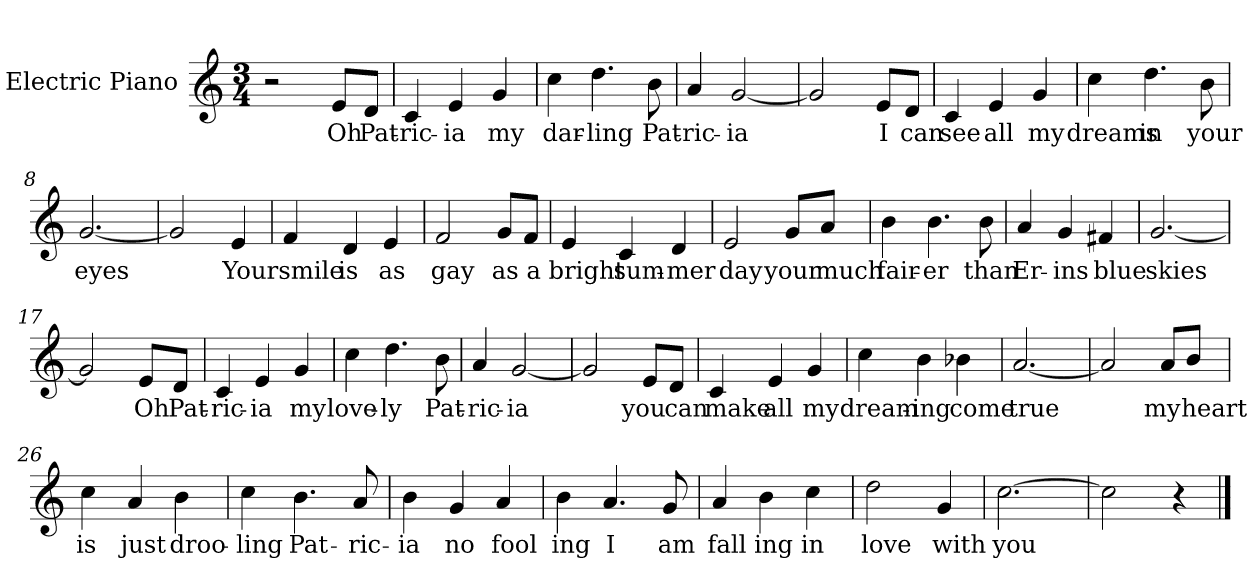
**kern	**text
*part1	*part1
*staff1	*staff1
*I"Electric Piano	*
*I'E.Pno	*
*clefG2	*
*k[]	*
*C:	*
*M3/4	*
=1	=1
2r	.
8e/L	Oh
8d/J	Pat-
=2	=2
4c/	-ric-
4e/	-ia
4g/	my
=3	=3
4cc\	dar-
4.dd\	-ling
8b\	Pat-
=4	=4
4a/	-ric-
[2g/	-ia
=5	=5
2g/]	.
8e/L	I
8d/J	can
=6	=6
4c/	see
4e/	all
4g/	my
!!LO:LB:g=z
=7	=7
4cc\	dreams
4.dd\	in
8b\	your
=8	=8
[2.g/	eyes
=9	=9
2g/]	.
4e/	Your
=10	=10
4f/	smile
4d/	is
4e/	as
=11	=11
2f/	gay
8g/L	as
8f/J	a
=12	=12
4e/	bright
4c/	sum-
4d/	-mer
!!LO:LB:g=z
=13	=13
2e/	day
8g/L	your
8a/J	much
=14	=14
4b\	fair-
4.b\	-er
8b\	than
=15	=15
4a/	Er-
4g/	-ins
4f#X/	blue
=16	=16
[2.g/	skies
=17	=17
2g/]	.
8e/L	Oh
8d/J	Pat-
=18	=18
4c/	ric-
4e/	-ia
4g/	my
!!LO:LB:g=z
=19	=19
4cc\	love-
4.dd\	-ly
8b\	Pat-
=20	=20
4a/	-ric-
[2g/	-ia
=21	=21
2g/]	.
8e/L	you
8d/J	can
=22	=22
4c/	make
4e/	all
4g/	my
=23	=23
4cc\	dream-
4b\	-ing
4b-X\	come
=24	=24
[2.a/	true
!!LO:LB:g=z
=25	=25
2a/]	.
8a/L	my
8b/J	heart
=26	=26
4cc\	is
4a/	just
4b\	droo-
=27	=27
4cc\	-ling
4.b\	Pat-
8a/	-ric-
=28	=28
4b\	-ia
4g/	no
4a/	fool
=29	=29
4b\	ing
4.a/	I
8g/	am
=30	=30
4a/	fall
4b\	-ing
4cc\	in
!!LO:LB:g=z
=31	=31
2dd\	love
4g/	with
=32	=32
[2.cc\	you
=33	=33
2cc\]	.
4r	.
==	==
*-	*-
